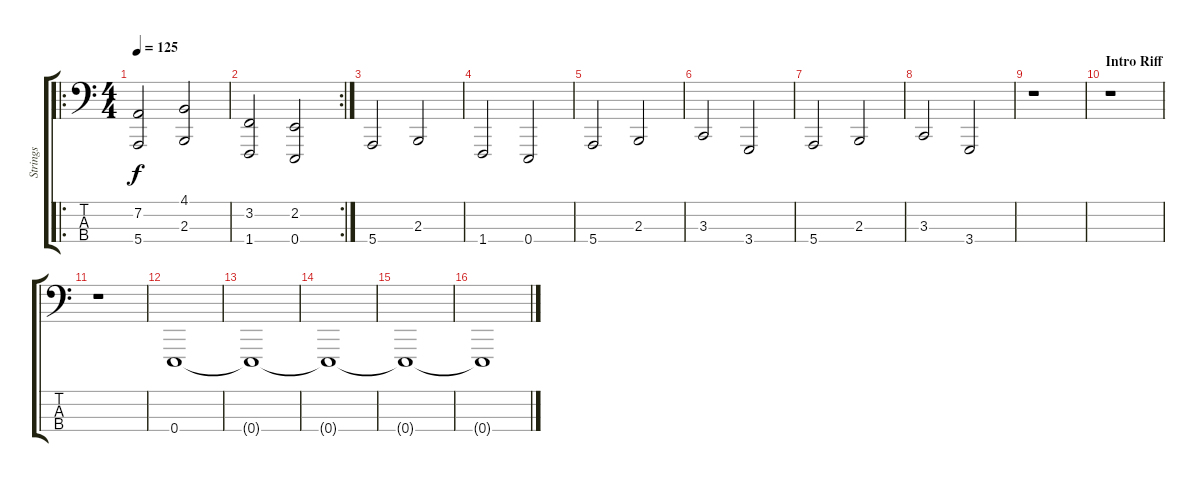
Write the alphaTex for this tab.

\track ("Strings" "Strings") {instrument stringensemble1}
\staff {score tabs}
\tuning (G2 D2 A1 E1) {hide}
\ro
\ts (4 4)
\tempo 125
\clef f4
\ks c
(7.2 5.4).2{dy f volume 14} (4.1 2.3).2 |
\rc 2
(3.2 1.4).2 (2.2 0.4).2 |
5.4.2{volume 12} 2.3.2 |
1.4.2 0.4.2 |
5.4.2 2.3.2 |
3.3.2 3.4.2 |
5.4.2 2.3.2 |
3.3.2 3.4.2 |
r.1 |
\section ("" "Intro Riff")
r.1 |
r.1 |
0.4.1 |
0.4{t}.1 |
0.4{t}.1 |
0.4{t}.1 |
0.4{t}.1
